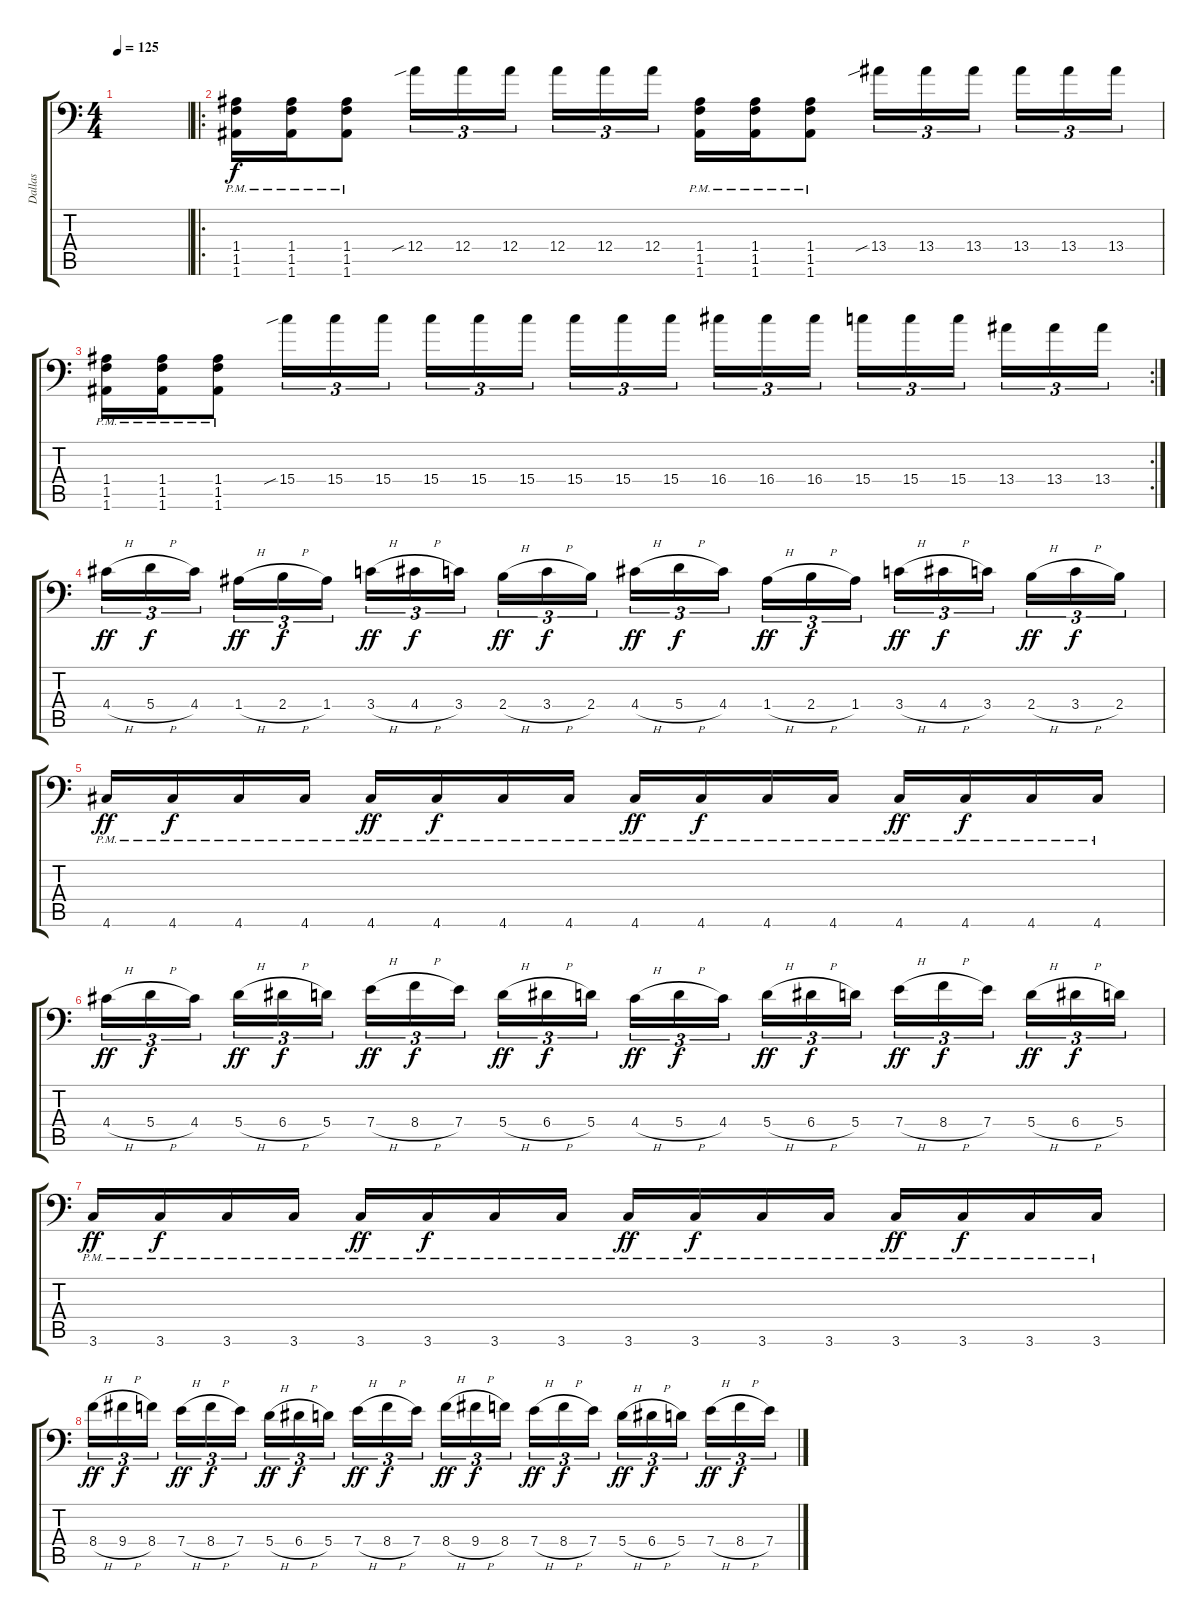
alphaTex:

\track ("Dallas" "Dallas") {instrument distortionguitar}
\staff {score tabs}
\tuning (B3 Gb3 D3 A2 E2 A1) {hide}
\ts (4 4)
\tempo 125
\clef f4
\ks c
|
\ro
(1.4{pm} 1.5{pm} 1.6{pm}).16 (1.4{pm} 1.5{pm} 1.6{pm}).16 (1.4{pm} 1.5{pm} 1.6{pm}).8 12.4{sib}.16{tu (3 2)} 12.4.16{tu (3 2)} 12.4.16{tu (3 2)} 12.4.16{tu (3 2)} 12.4.16{tu (3 2)} 12.4.16{tu (3 2)} (1.4{pm} 1.5{pm} 1.6{pm}).16 (1.4{pm} 1.5{pm} 1.6{pm}).16 (1.4{pm} 1.5{pm} 1.6{pm}).8 13.4{sib}.16{tu (3 2)} 13.4.16{tu (3 2)} 13.4.16{tu (3 2)} 13.4.16{tu (3 2)} 13.4.16{tu (3 2)} 13.4.16{tu (3 2)} |
\rc 2
(1.4{pm} 1.5{pm} 1.6{pm}).16 (1.4{pm} 1.5{pm} 1.6{pm}).16 (1.4{pm} 1.5{pm} 1.6{pm}).8 15.4{sib}.16{tu (3 2)} 15.4.16{tu (3 2)} 15.4.16{tu (3 2)} 15.4.16{tu (3 2)} 15.4.16{tu (3 2)} 15.4.16{tu (3 2)} 15.4.16{tu (3 2)} 15.4.16{tu (3 2)} 15.4.16{tu (3 2)} 16.4.16{tu (3 2)} 16.4.16{tu (3 2)} 16.4.16{tu (3 2)} 15.4.16{tu (3 2)} 15.4.16{tu (3 2)} 15.4.16{tu (3 2)} 13.4.16{tu (3 2)} 13.4.16{tu (3 2)} 13.4.16{tu (3 2)} |
4.4{h}.16{tu (3 2) dy ff} 5.4{h}.16{tu (3 2) dy f} 4.4.16{tu (3 2)} 1.4{h}.16{tu (3 2) dy ff} 2.4{h}.16{tu (3 2) dy f} 1.4.16{tu (3 2)} 3.4{h}.16{tu (3 2) dy ff} 4.4{h}.16{tu (3 2) dy f} 3.4.16{tu (3 2)} 2.4{h}.16{tu (3 2) dy ff} 3.4{h}.16{tu (3 2) dy f} 2.4.16{tu (3 2)} 4.4{h}.16{tu (3 2) dy ff} 5.4{h}.16{tu (3 2) dy f} 4.4.16{tu (3 2)} 1.4{h}.16{tu (3 2) dy ff} 2.4{h}.16{tu (3 2) dy f} 1.4.16{tu (3 2)} 3.4{h}.16{tu (3 2) dy ff} 4.4{h}.16{tu (3 2) dy f} 3.4.16{tu (3 2)} 2.4{h}.16{tu (3 2) dy ff} 3.4{h}.16{tu (3 2) dy f} 2.4.16{tu (3 2)} |
4.6{pm}.16{dy ff} 4.6{pm}.16{dy f} 4.6{pm}.16 4.6{pm}.16 4.6{pm}.16{dy ff} 4.6{pm}.16{dy f} 4.6{pm}.16 4.6{pm}.16 4.6{pm}.16{dy ff} 4.6{pm}.16{dy f} 4.6{pm}.16 4.6{pm}.16 4.6{pm}.16{dy ff} 4.6{pm}.16{dy f} 4.6{pm}.16 4.6{pm}.16 |
4.4{h}.16{tu (3 2) dy ff} 5.4{h}.16{tu (3 2) dy f} 4.4.16{tu (3 2)} 5.4{h}.16{tu (3 2) dy ff} 6.4{h}.16{tu (3 2) dy f} 5.4.16{tu (3 2)} 7.4{h}.16{tu (3 2) dy ff} 8.4{h}.16{tu (3 2) dy f} 7.4.16{tu (3 2)} 5.4{h}.16{tu (3 2) dy ff} 6.4{h}.16{tu (3 2) dy f} 5.4.16{tu (3 2)} 4.4{h}.16{tu (3 2) dy ff} 5.4{h}.16{tu (3 2) dy f} 4.4.16{tu (3 2)} 5.4{h}.16{tu (3 2) dy ff} 6.4{h}.16{tu (3 2) dy f} 5.4.16{tu (3 2)} 7.4{h}.16{tu (3 2) dy ff} 8.4{h}.16{tu (3 2) dy f} 7.4.16{tu (3 2)} 5.4{h}.16{tu (3 2) dy ff} 6.4{h}.16{tu (3 2) dy f} 5.4.16{tu (3 2)} |
3.6{pm}.16{dy ff} 3.6{pm}.16{dy f} 3.6{pm}.16 3.6{pm}.16 3.6{pm}.16{dy ff} 3.6{pm}.16{dy f} 3.6{pm}.16 3.6{pm}.16 3.6{pm}.16{dy ff} 3.6{pm}.16{dy f} 3.6{pm}.16 3.6{pm}.16 3.6{pm}.16{dy ff} 3.6{pm}.16{dy f} 3.6{pm}.16 3.6{pm}.16 |
8.4{h}.16{tu (3 2) dy ff} 9.4{h}.16{tu (3 2) dy f} 8.4.16{tu (3 2)} 7.4{h}.16{tu (3 2) dy ff} 8.4{h}.16{tu (3 2) dy f} 7.4.16{tu (3 2)} 5.4{h}.16{tu (3 2) dy ff} 6.4{h}.16{tu (3 2) dy f} 5.4.16{tu (3 2)} 7.4{h}.16{tu (3 2) dy ff} 8.4{h}.16{tu (3 2) dy f} 7.4.16{tu (3 2)} 8.4{h}.16{tu (3 2) dy ff} 9.4{h}.16{tu (3 2) dy f} 8.4.16{tu (3 2)} 7.4{h}.16{tu (3 2) dy ff} 8.4{h}.16{tu (3 2) dy f} 7.4.16{tu (3 2)} 5.4{h}.16{tu (3 2) dy ff} 6.4{h}.16{tu (3 2) dy f} 5.4.16{tu (3 2)} 7.4{h}.16{tu (3 2) dy ff} 8.4{h}.16{tu (3 2) dy f} 7.4.16{tu (3 2)}
